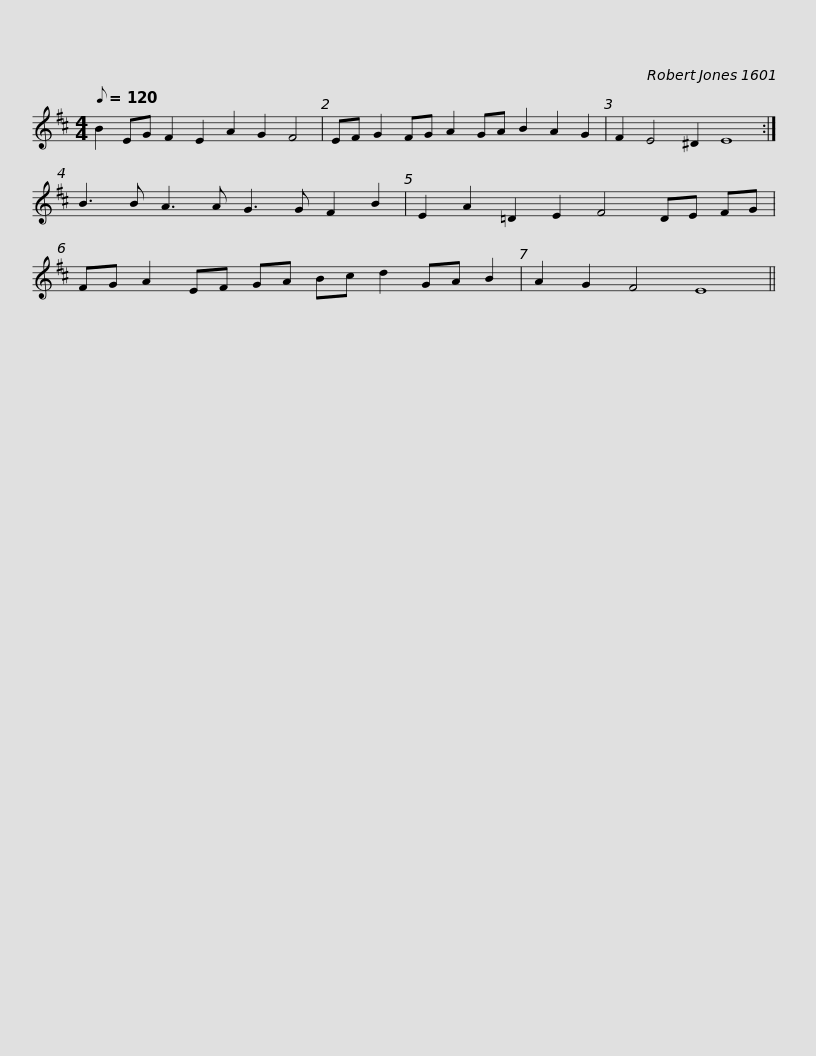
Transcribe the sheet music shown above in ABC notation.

X:1
L:1/8
Q:1/8=120
M:4/4
I:linebreak $
K:D
V:1 treble
V:1
 B2 EG F2 E2 A2 G2 F4 | EF G2 FG A2 GA B2 A2 G2 | F2 E4 ^D2 E8 :| B3 B A3 A G3 G F2 B2 |$ E2 A2 =D2 E2 F4 DE FG | %5
 FG A2 EF GA Bc d2 GA B2 | A2 G2 F4 E8 || %7
